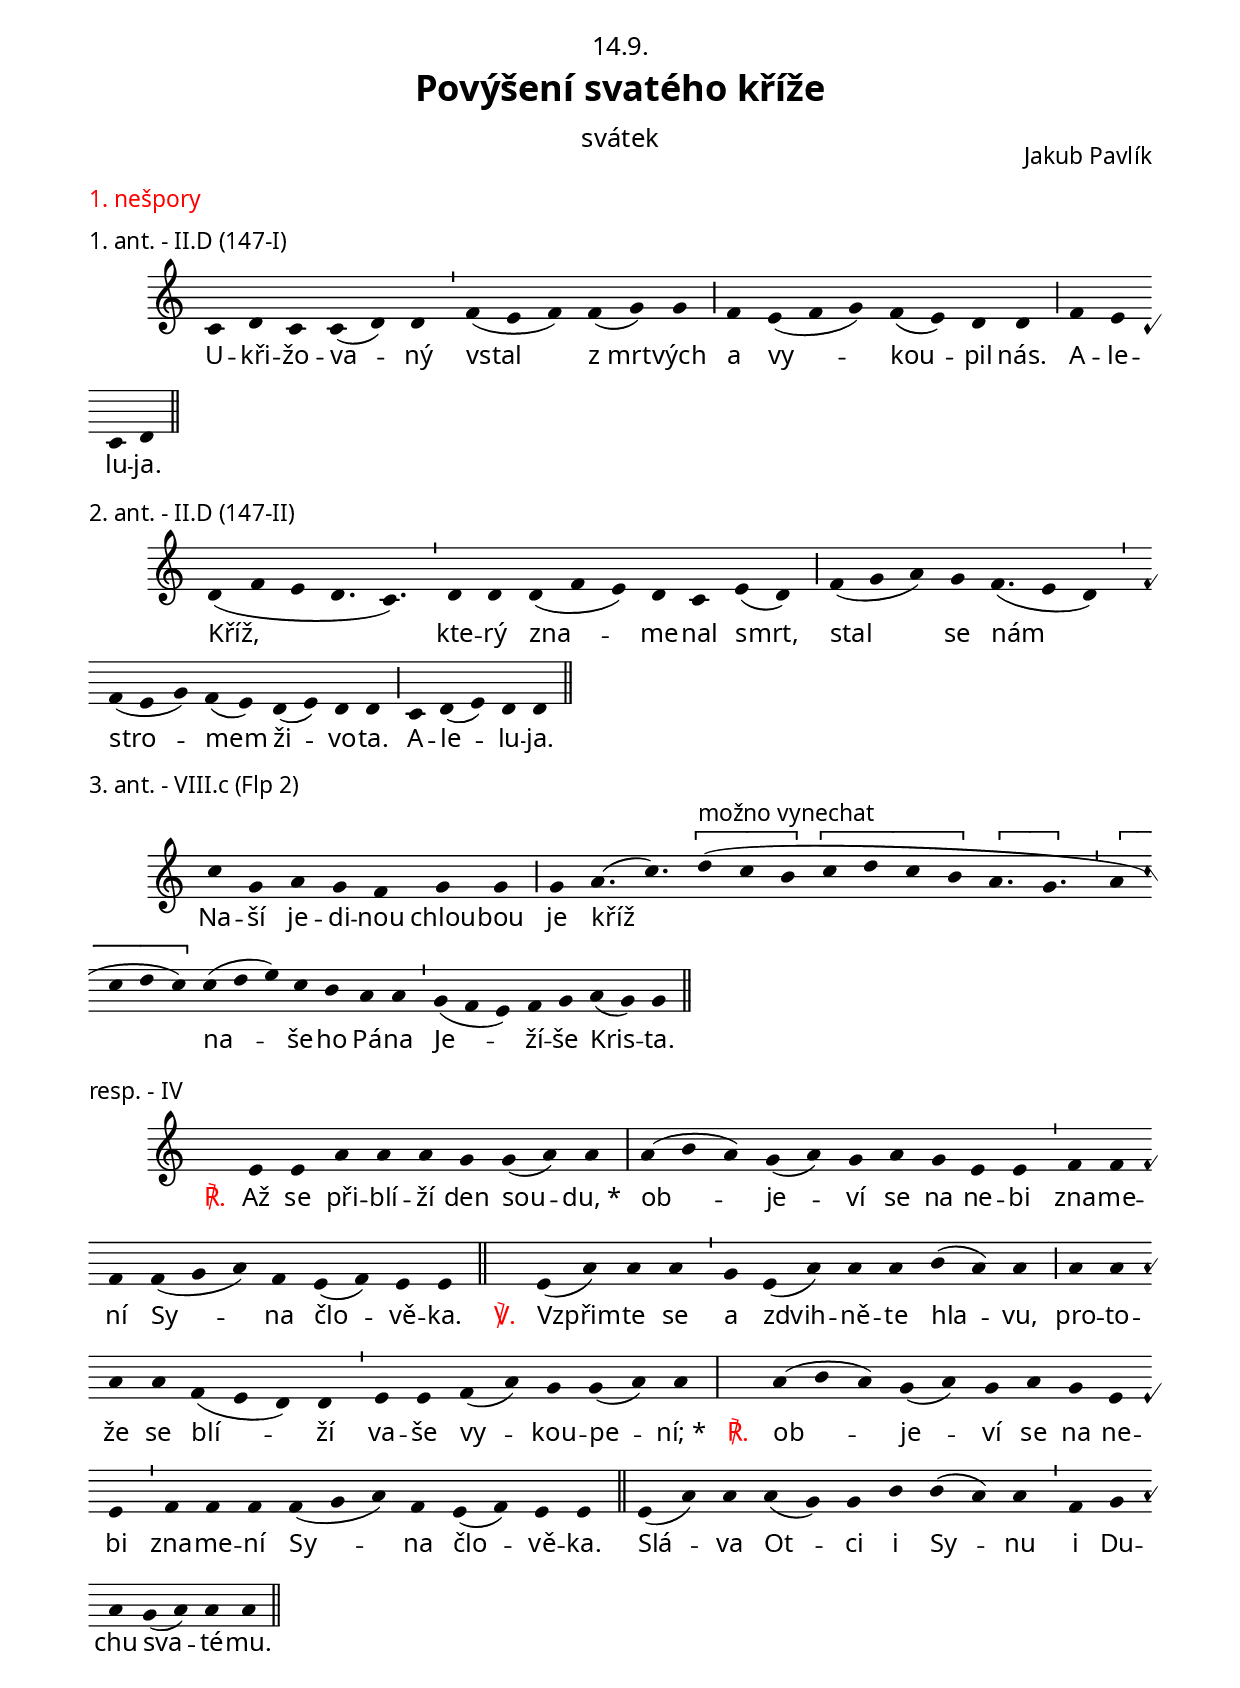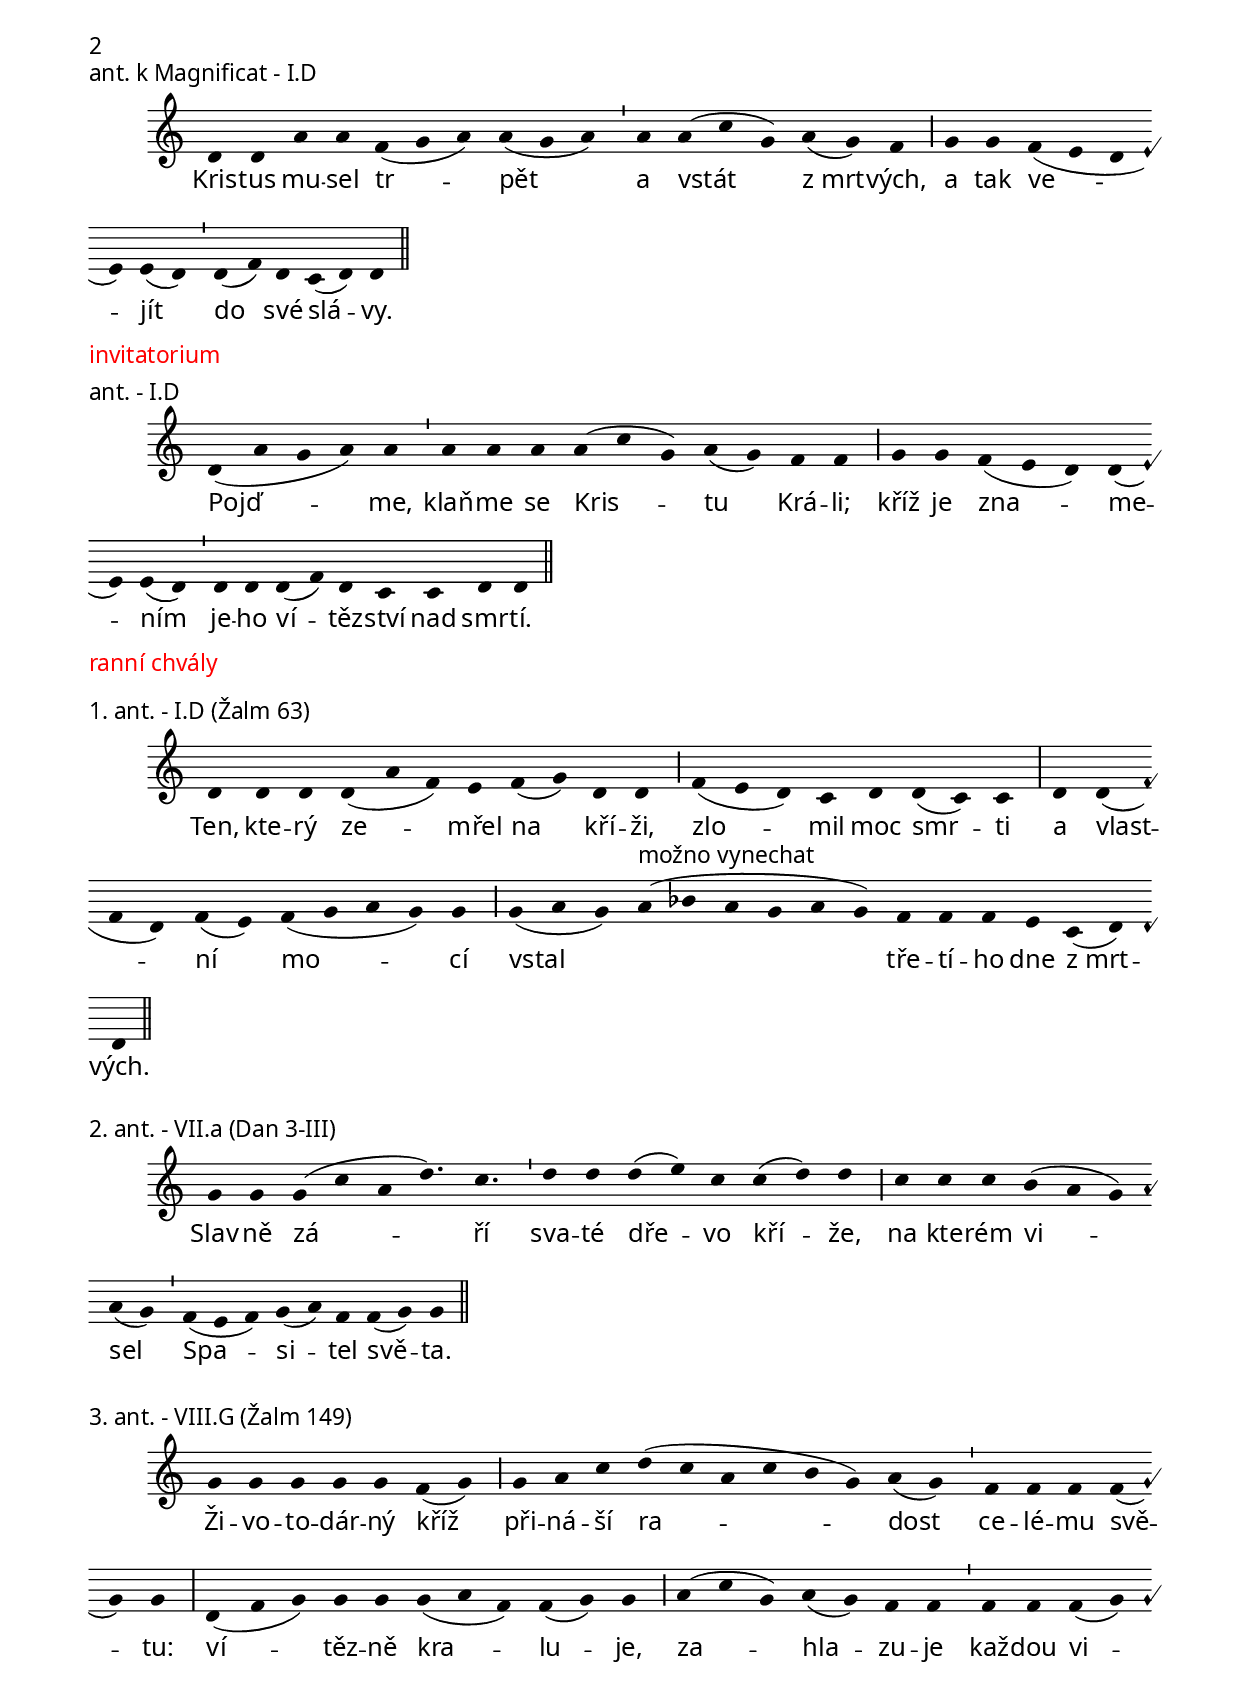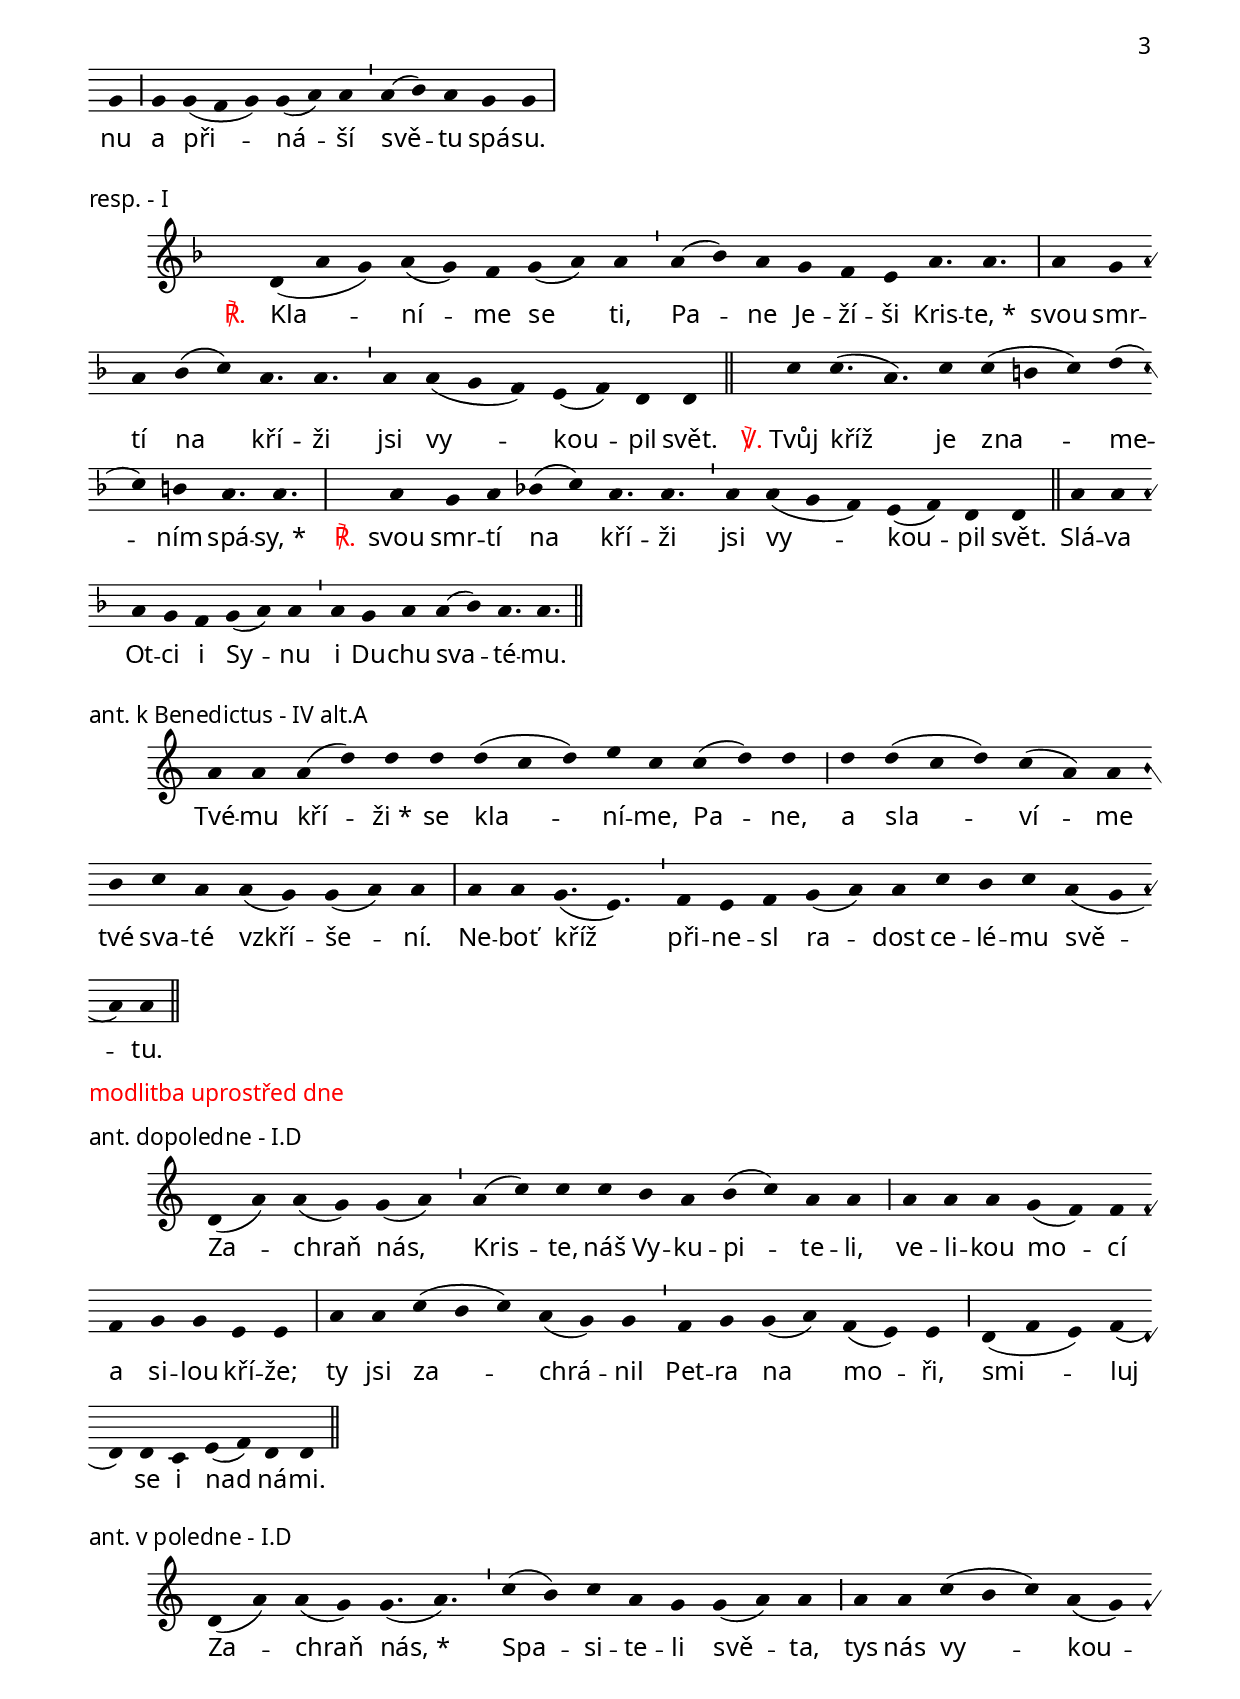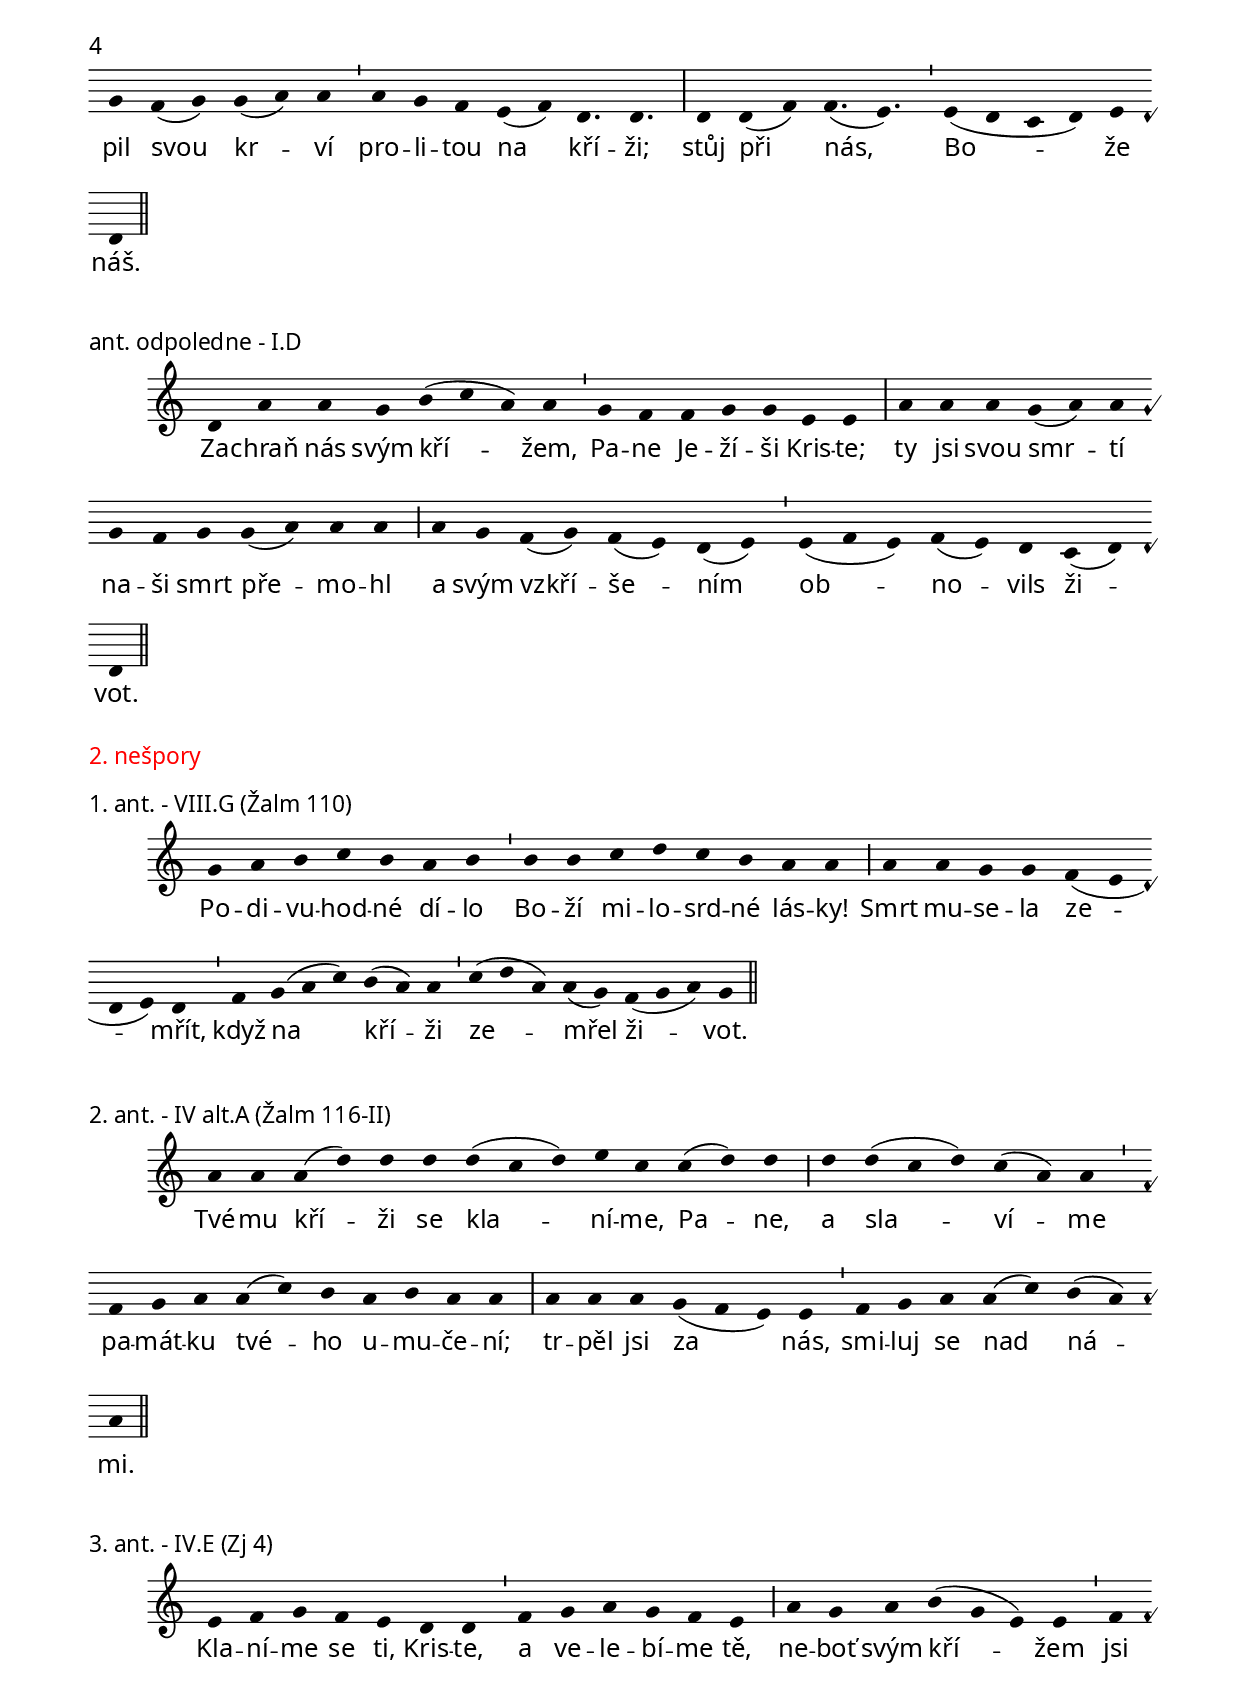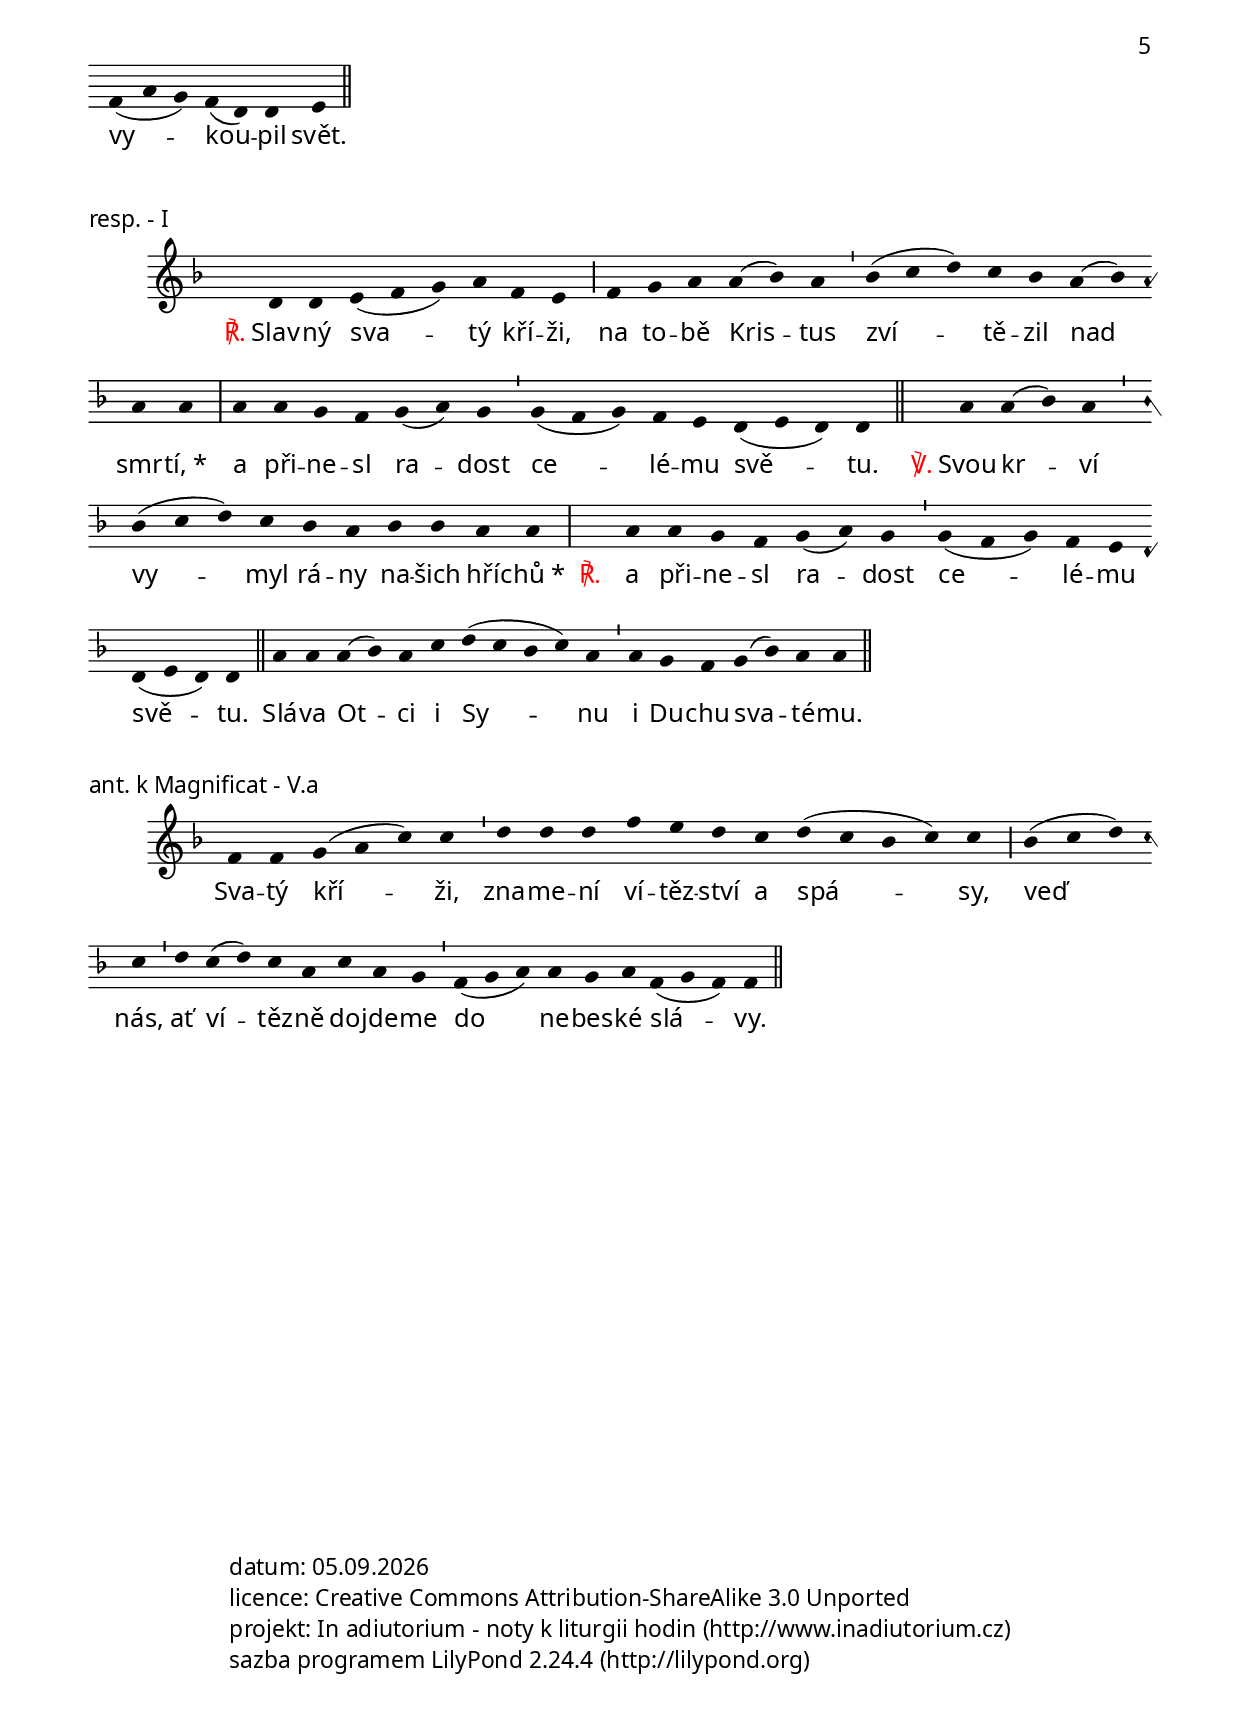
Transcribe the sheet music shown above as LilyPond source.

\version "2.15.40"

\include "../spolecne.ly"
\include "../dilyresponsorii.ly"

\header {
  title = \markup\titleSvatek
            "Povýšení svatého kříže"
            svátek
            14.9.
  composer = "Jakub Pavlík"
}

\markup {\nadpisHodinka {"1. nešpory"}}

\score {
  \relative c' {
    \choralniRezim
    c4 d c c( d) d \barMin f( e f) f( g) g \barMaior
    f e( f g) f( e) d d \barMaior
    f e c d \barFinalis
  }
  \addlyrics {
    U -- kři -- žo -- va -- ný vstal z_mrt -- vých
    a vy -- kou -- pil nás.
    A -- le -- lu -- ja.
  }
  \header {
    quid = "1. ant."
    modus = "II"
    differentia = "D" 
    psalmus = "147-I"
    id = ""
    fons = "za zemřelé, nešpory, ant. k Magnificat v době velikonoční"
    piece = \markup {\sestavTitulek}
  }
}

\score {
  \relative c' {
    \choralniRezim
    d( f e d4. c) \barMin d4 d d4( f e) d c e( d) \barMaior
    f( g a) g f4.( e4 d) \barMin f( e g) f( e) d( e) d d \barMaior
    c d( e) d d \barFinalis
  }
  \addlyrics {
    Kříž, kte -- rý zna -- me -- nal smrt,
    stal se nám stro -- mem ži -- vo -- ta.
    A -- le -- lu -- ja.
  }
  \header {
    quid = "2. ant."
    modus = "II"
    differentia = "D" 
    psalmus = "147-II"
    id = ""
    piece = \markup {\sestavTitulek}
  }
}

\score {
  \relative c'' {
    \choralniRezim
    c4 g a g f g g \barMaior
    g a4.( c) \bar ":" \[ d4(^\markup{možno vynechat} c b \] \[ c d c b \] \[ a4. g \] \barMin \[ a4 c d c) \] \bar ":"
    c4( d e) c b a a \barMin g( f e) f g a( g) g \barFinalis
  }
  \addlyrics {
    Na -- ší je -- di -- nou chlou -- bou
    je kříž \skip 1 
    na -- še -- ho Pá -- na Je -- ží -- še Kris -- ta.
  }
  \header {
    quid = "3. ant."
    modus = "VIII"
    differentia = "c" 
    psalmus = "Flp 2"
    id = ""
    piece = \markup {\sestavTitulek}
  }
}

\score {
  \relative c' {
    \choralniRezim
    
    % R
    \neviditelna e
    e e a a a g g( a) a \barMax
    a( b a) g( a) g a g e e \barMin f f f f( g a) f e( f) e e \barFinalis
    % V
    \neviditelna a
    e( a) a a \barMin g e( a) a a b( a) a \barMaior
    a a a a f( e d) d \barMin e e f( a) g g( a) a \barMax
    % R
    \neviditelna a
    a( b a) g( a) g a g e e \barMin f f f f( g a) f e( f) e e \barFinalis
    % Slava
    e( a) a a( g) g b b( a) a \barMin f g a g( a) a a \barFinalis
  }
  \addlyrics {
    \Response Až se při -- blí -- ží den sou -- du,_*
    ob -- je -- ví se na ne -- bi zna -- me -- ní Sy -- na člo -- vě -- ka.
    \Verse Vzpřim -- te se a zdvih -- ně -- te hla -- vu,
    pro -- to -- že se blí -- ží va -- še vy -- kou -- pe -- ní;_*
    \Response ob -- je -- ví se na ne -- bi zna -- me -- ní Sy -- na člo -- vě -- ka.
    \textRespDoxologie
  }
  \header {
    quid = "resp."
    modus = "IV"
    id = ""
    piece = \markup {\sestavTitulekResp}
  }
}

\score {
  \relative c' {
    \choralniRezim
    d4 d a' a f( g a) a( g a) \barMin
    a a( c g) a( g) f \barMaior
    g g f( e d e) e( d) \barMin d( f) d c( d) d \barFinalis
  }
  \addlyrics {
    Kris -- tus mu -- sel tr -- pět 
    a vstát z_mrt -- vých,
    a tak ve -- jít do své slá -- vy.
  }
  \header {
    quid = "ant. k Magnificat"
    modus = "I"
    differentia = "D" 
    psalmus = ""
    id = ""
    piece = \markup {\sestavTitulekBezZalmu}
  }
}

\markup {\nadpisHodinka {"invitatorium"}}

\score {
  \relative c' {
    \choralniRezim
    d4( a' g a) a \barMin a a a a( c g) a( g) f f \barMaior
    g g f( e d) d( e) e( d) \barMin d d d( f) d c c d d \barFinalis
  }
  \addlyrics {
    Pojď -- me, klaň -- me se Kris -- tu Krá -- li;
    kříž je zna -- me -- ním je -- ho ví -- těz -- ství nad smr -- tí.
  }
  \header {
    quid = "ant."
    modus = "I"
    differentia = "D" 
    psalmus = ""
    id = ""
    fons = "melodie podle ant. k Magnificat 1. nešpor"
    piece = \markup {\sestavTitulekBezZalmu}
  }
}

\markup {\nadpisHodinka {"ranní chvály"}}

\score {
  \relative c' {
    \choralniRezim
    d4 d d d( a' f) e f( g) d d \barMaior
    f( e d) c d d( c) c \barMax
    d d( f d) f( e) f( g a g) g \barMaior
    g( a g) \bar ":" a(^\markup{možno vynechat} bes a g a g) \bar ":" f f f e c( d) d \barFinalis
  }
  \addlyrics {
    Ten, kte -- rý ze -- mřel na kří -- ži,
    zlo -- mil moc smr -- ti
    a vlast -- ní mo -- cí 
    vstal \skip 1 tře -- tí -- ho dne z_mrt -- vých.
  }
  \header {
    quid = "1. ant."
    modus = "I"
    differentia = "D" 
    psalmus = "Žalm 63"
    id = ""
    piece = \markup {\sestavTitulek}
  }
}

\score {
  \relative c'' {
    \choralniRezim
    g4 g g( c a d4.) c \barMin d4 d d( e) c c( d) d \barMaior
    c c c b( a g) a( g) \barMin f( e f) g( a) f f( g) g \barFinalis
  }
  \addlyrics {
    Slav -- ně zá -- ří sva -- té dře -- vo kří -- že,
    na kte -- rém vi -- sel Spa -- si -- tel svě -- ta.
  }
  \header {
    quid = "2. ant."
    modus = "VII"
    differentia = "a" 
    psalmus = "Dan 3-III"
    id = ""
    piece = \markup {\sestavTitulek}
  }
}

\score {
  \relative c'' {
    \choralniRezim
    g4 g g g g f( g) \barMaior
    g a c d( c a c b g) a( g) \barMin f f f f( g) g \barMax
    d( f g) g g g( a f) f( g) g \barMaior
    a( c g) a( g) f f \barMin f f f( g) g \barMaior
    g g( f g) g( a) a \barMin a( b) a g g \barMax
    
  }
  \addlyrics {
    Ži -- vo -- to -- dár -- ný kříž
    při -- ná -- ší ra -- dost ce -- lé -- mu svě -- tu:
    ví -- těz -- ně kra -- lu -- je,
    za -- hla -- zu -- je kaž -- dou vi -- nu
    a při -- ná -- ší svě -- tu spá -- su.
    A -- le -- lu -- ja.
  }
  \header {
    quid = "3. ant."
    modus = "VIII"
    differentia = "G" 
    psalmus = "Žalm 149"
    id = ""
    piece = \markup {\sestavTitulek}
  }
}

\score {
  \relative c' {
    \choralniRezim
    \key f \major
    % R
    \neviditelna d
    d4( a' g) a( g) f g( a) a \barMin a( bes) a g f e a4. a \barMax
    a4 g a bes( c) a4. a \barMin a4 a( g f) e( f) d d \barFinalis
    % V
    \neviditelna a
    c' c4.( a) c4 c( b c) d( c) b a4. a \barMax
    % R
    \neviditelna a
    a4 g a bes!( c) a4. a \barMin a4 a( g f) e( f) d d \barFinalis
    % Slava
    a'4 a a g f g( a) a \barMin a g a a( bes) a4. a \barFinalis
  }
  \addlyrics {
    \Response Kla -- ní -- me se ti, Pa -- ne Je -- ží -- ši Kris -- te,_*
    svou smr -- tí na kří -- ži jsi vy -- kou -- pil svět.
    \Verse Tvůj kříž je zna -- me -- ním spá -- sy,_*
    \Response svou smr -- tí na kří -- ži jsi vy -- kou -- pil svět.
    \textRespDoxologie
  }
  \header {
    quid = "resp."
    modus = "I"
    id = ""
    fons = "Svatý týden, k nešporám"
    piece = \markup {\sestavTitulekResp}
  }
}

\score {
  \relative c'' {
    \choralniRezim
    a4 a a( d) d d d( c d) e c c( d) d \barMaior
    d d( c d) c( a) a b c a a( g) g( a) a \barMax
    a a g4.( e) \barMin f4 e f g( a) a c b c a( g a) a \barFinalis
  }
  \addlyrics {
    Tvé -- mu kří -- ži_* se kla -- ní -- me, Pa -- ne,
    a sla -- ví -- me tvé sva -- té vzkří -- še -- ní.
    Ne -- boť kříž při -- ne -- sl ra -- dost ce -- lé -- mu svě -- tu.
  }
  \header {
    quid = "ant. k Benedictus"
    modus = "IV alt"
    differentia = "A" 
    psalmus = ""
    id = ""
    fons = "Velký pátek, r.ch., 3. ant."
    piece = \markup {\sestavTitulekBezZalmu}
  }
}

\markup {\nadpisHodinka {"modlitba uprostřed dne"}}

\score {
  \relative c' {
    \choralniRezim
    d4( a') a( g) g( a) \barMin a( c) c c b a b( c) a a \barMaior
    a a a g( f) f f g g e e \barMax
    a a c( b c) a( g) g \barMin f g g( a) f( e) e \barMaior
    d( f e) f( d) d c e( f) d d \barFinalis
  }
  \addlyrics {
    Za -- chraň nás, Kris -- te, náš Vy -- ku -- pi -- te -- li,
    ve -- li -- kou mo -- cí a si -- lou kří -- že;
    ty jsi za -- chrá -- nil Pet -- ra na mo -- ři,
    smi -- luj se i nad ná -- mi.
  }
  \header {
    quid = "ant. dopoledne"
    modus = "I"
    differentia = "D" 
    psalmus = ""
    id = ""
    fons = "melodie volně podle následující"
    piece = \markup {\sestavTitulekBezZalmu}
  }
}

\score {
  \relative c' {
    \choralniRezim
    d4( a') a( g) g4.( a) \barMin c4( b) c a g g( a) a \barMaior
    a a c( b c) a( g) g f( g) g( a) a \barMin a g f e( f) d4. d \barMax
    d4 d( f) f4.( e) \barMin e4( d c d) e d \barFinalis
  }
  \addlyrics {
    Za -- chraň nás,_* Spa -- si -- te -- li svě -- ta,
    tys nás vy -- kou -- pil svou kr -- ví pro -- li -- tou na kří -- ži;
    stůj při nás, Bo -- že náš.
  }
  \header {
    quid = "ant. v poledne"
    modus = "I"
    differentia = "D" 
    psalmus = ""
    id = ""
    fons = "Bílá sobota, k Benedictus"
    piece = \markup {\sestavTitulekBezZalmu}
  }
}

\score {
  \relative c' {
    \choralniRezim
    d4 a' a g b( c a) a \barMin
    g f f g g e e \barMax
    a a a g( a) a g f g g( a) a a \barMaior
    a g f( g) f( e) d( e) \barMin e( f e) f( e) d c( d) d \barFinalis
  }
  \addlyrics {
    Za -- chraň nás svým kří -- žem,
    Pa -- ne Je -- ží -- ši Kris -- te;
    ty jsi svou smr -- tí na -- ši smrt pře -- mo -- hl
    a svým vzkří -- še -- ním ob -- no -- vils ži -- vot.
  }
  \header {
    quid = "ant. odpoledne"
    modus = "I"
    differentia = "D" 
    psalmus = ""
    id = ""
    piece = \markup {\sestavTitulekBezZalmu}
  }
}

\markup {\nadpisHodinka {"2. nešpory"}}

\score {
  \relative c'' {
    \choralniRezim
    g4 a b c b a b \barMin
    b b c d c b a a \barMaior
    a a g g f( e d e) d \barMin
    f g( a c) b( a) a \barMin c( d a) a( g) f( g a) g \barFinalis
  }
  \addlyrics {
    Po -- di -- vu -- hod -- né dí -- lo
    Bo -- ží mi -- lo -- srd -- né lás -- ky!
    Smrt mu -- se -- la ze -- mřít,
    když na kří -- ži ze -- mřel ži -- vot.
  }
  \header {
    quid = "1. ant."
    modus = "VIII"
    differentia = "G" 
    psalmus = "Žalm 110"
    id = ""
    piece = \markup {\sestavTitulek}
  }
}

\score {
  \relative c'' {
    \choralniRezim
    a4 a a( d) d d d( c d) e c c( d) d \barMaior
    d d( c d) c( a) a \barMin f g a a( c) b a b a a \barMax
    a a a g( f e) e \barMin f4 g a a( c) b( a) a \barFinalis
  }
  \addlyrics {
    Tvé -- mu kří -- ži se kla -- ní -- me, Pa -- ne,
    a sla -- ví -- me pa -- mát -- ku tvé -- ho u -- mu -- če -- ní;
    tr -- pěl jsi za nás,
    smi -- luj se nad ná -- mi.
  }
  \header {
    quid = "2. ant."
    modus = "IV alt"
    differentia = "A" 
    psalmus = "Žalm 116-II"
    id = ""
    fons = "1. část z Velký pátek, r.ch., 3. ant.; viz též zde k Benedictus"
    piece = \markup {\sestavTitulek}
  }
}

\score {
  \relative c' {
    \choralniRezim
    e4 f g f e d d \barMin f g a g f e \barMaior
    a g a b( g e) e \barMin f f( a g) f( d) d e \barFinalis
  }
  \addlyrics {
    Kla -- ní -- me se ti, Kris -- te, a ve -- le -- bí -- me tě,
    ne -- boť svým kří -- žem jsi vy -- kou -- pil svět.
  }
  \header {
    quid = "3. ant."
    modus = "IV"
    differentia = "E" 
    psalmus = "Zj 4"
    id = ""
    piece = \markup {\sestavTitulek}
  }
}

\score {
  \relative c' {
    \choralniRezim
    \key f \major
    
    % R
    \neviditelna c
    % c4 c c( a) c d d \barMin c c c c c c( a) a c c d d \barMax
    d d e( f g) a f e \barMaior 
    f g a a( bes) a \barMin bes( c d) c bes a( bes) a a \barMax
    a a g f g( a) g \barMin g( f g) f e d( e d) d \barFinalis
    % V
    \neviditelna a'
    a a( bes) a \barMin bes( c d) c bes a bes bes a a \barMax
    % R
    \neviditelna a
    a a g f g( a) g \barMin g( f g) f e d( e d) d \barFinalis
    % Slava
    a' a a( bes) a c d( c bes c) a \barMin a g f g( bes) a a \barFinalis
  }
  \addlyrics {
    \Response Slav -- ný sva -- tý kří -- ži,
    na to -- bě Kris -- tus zví -- tě -- zil nad smr -- tí,_*
    a při -- ne -- sl ra -- dost ce -- lé -- mu svě -- tu.
    \Verse Svou kr -- ví vy -- myl rá -- ny na -- šich hří -- chů_*
    \Response a při -- ne -- sl ra -- dost ce -- lé -- mu svě -- tu.
    \textRespDoxologie
  }
  \header {
    quid = "resp."
    modus = "I"
    id = ""
    piece = \markup {\sestavTitulekResp}
  }
}

\score {
  \relative c' {
    \choralniRezim
    \key f \major
    f4 f g( a c) c \barMin
    d d d f e d c d( c bes c) c \barMaior
    bes( c d) c \barMin
    d c( d) c a c a g \barMin f( g a) a g a f( g f) f \barFinalis
  }
  \addlyrics {
    Sva -- tý kří -- ži,
    zna -- me -- ní ví -- těz -- ství a spá -- sy,
    veď nás,
    ať ví -- těz -- ně do -- jde -- me do ne -- bes -- ké slá -- vy.
  }
  \header {
    quid = "ant. k Magnificat"
    modus = "V"
    differentia = "a" 
    psalmus = ""
    id = ""
    piece = \markup {\sestavTitulekBezZalmu}
  }
}